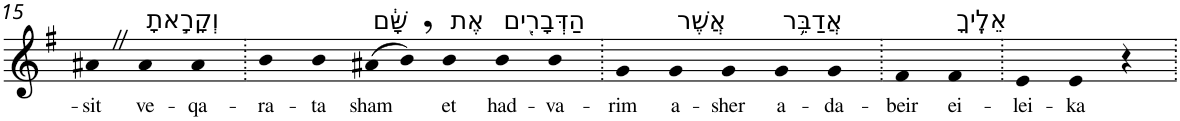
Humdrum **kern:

**kern	**text
*part1	*part1
*staff1	*staff1
*I"Piano	*
*I'Pno	*
!!LO:PB:g=z
*clefG2	*
*k[f#]	*
*G:	*
=15	=15
!	!LO:LY:b
4a#XZ	-sit
!LO:TX:a:t=וְקָרָ֣אתָ	!
!	!LO:LY:b
4a#	ve-
!	!LO:LY:b
4a#	-qa-
=16.	=16.
!	!LO:LY:b
4b	-ra-
!	!LO:LY:b
4b	-ta
!LO:TX:a:t=שָּׁ֔ם	!
!	!LO:LY:b
(>8a#X	sham
8b,)	.
!LO:TX:a:t=אֶת	!
!	!LO:LY:b
4b	et
!LO:TX:a:t=הַדְּבָרִ֖ים	!
!	!LO:LY:b
4b	had-
!	!LO:LY:b
4b	-va-
=17.	=17.
!	!LO:LY:b
4g	-rim
!LO:TX:a:t=אֲשֶׁר	!
!	!LO:LY:b
4g	a-
!	!LO:LY:b
4g	-sher
!LO:TX:a:t=אֲדַבֵּ֥ר	!
!	!LO:LY:b
4g	a-
!	!LO:LY:b
4g	-da-
=18.	=18.
!	!LO:LY:b
4f#	-beir
!LO:TX:a:t=אֵלֶֽיךָ	!
!	!LO:LY:b
4f#	ei-
=19.	=19.
!	!LO:LY:b
4e	-lei-
!	!LO:LY:b
4e	-ka
4r	.
=.	=.
*-	*-
